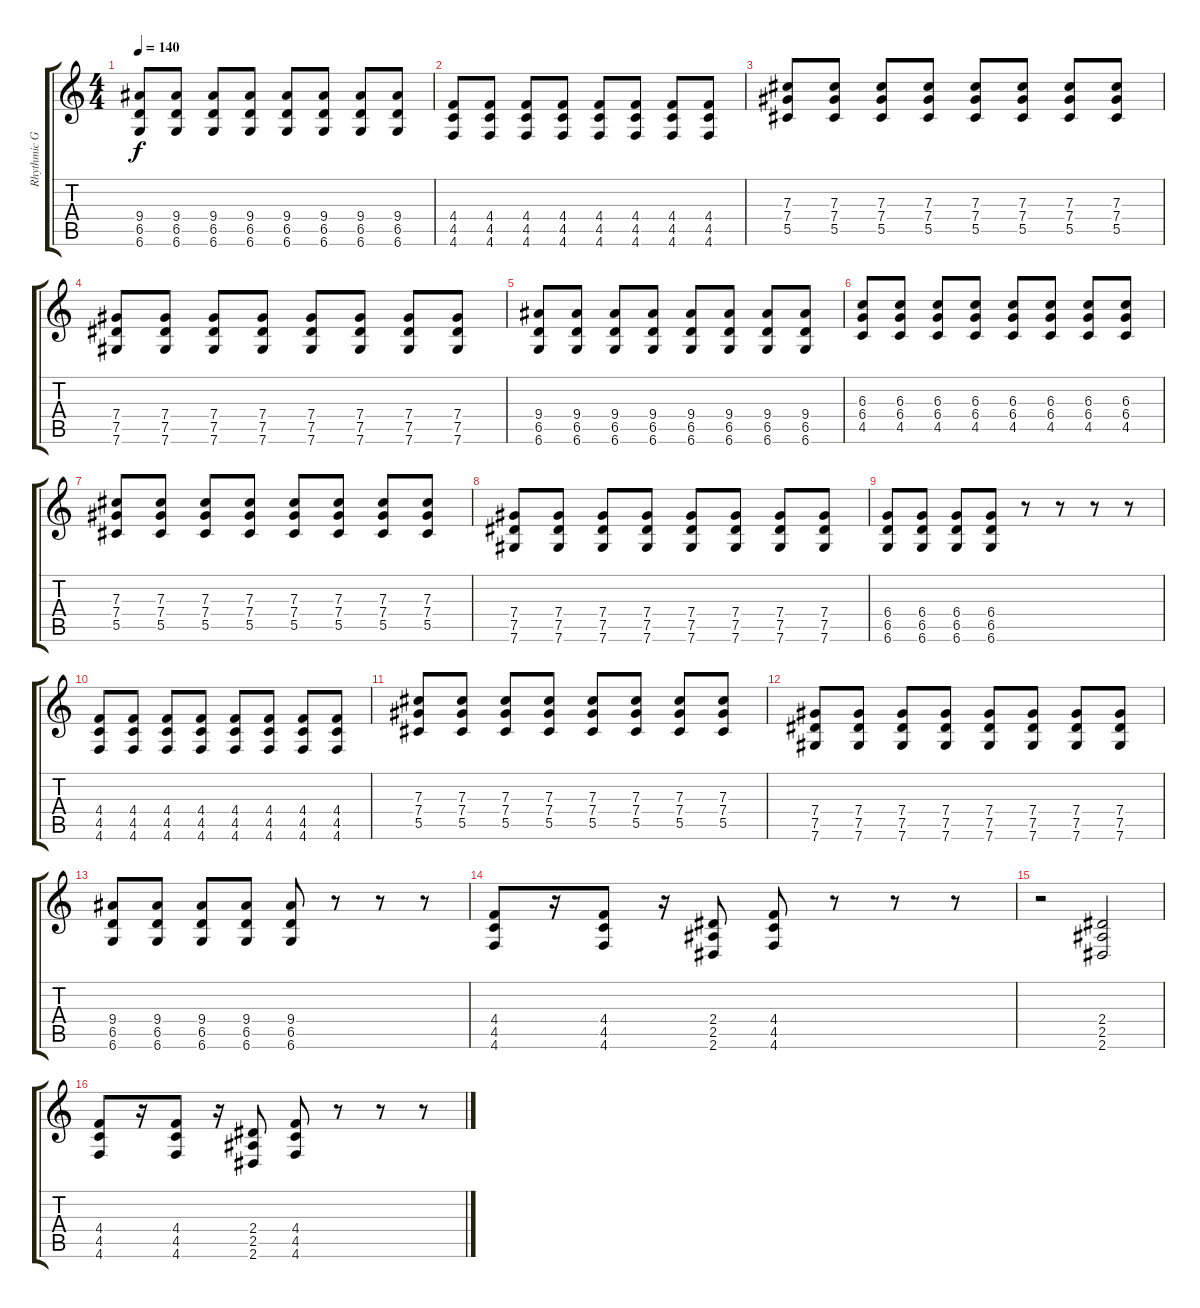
\track ("Rhythmic Guitar" "Rhythmic G") {instrument distortionguitar}
\staff {score tabs}
\tuning (Eb4 Bb3 Gb3 Db3 Ab2 Db2) {hide}
\ts (4 4)
\tempo 140
\clef g2
\ks c
(9.4 6.5 6.6).8{dy f} (9.4 6.5 6.6).8 (9.4 6.5 6.6).8 (9.4 6.5 6.6).8 (9.4 6.5 6.6).8 (9.4 6.5 6.6).8 (9.4 6.5 6.6).8 (9.4 6.5 6.6).8 |
(4.4 4.5 4.6).8 (4.4 4.5 4.6).8 (4.4 4.5 4.6).8 (4.4 4.5 4.6).8 (4.4 4.5 4.6).8 (4.4 4.5 4.6).8 (4.4 4.5 4.6).8 (4.4 4.5 4.6).8 |
(7.3 7.4 5.5).8 (7.3 7.4 5.5).8 (7.3 7.4 5.5).8 (7.3 7.4 5.5).8 (7.3 7.4 5.5).8 (7.3 7.4 5.5).8 (7.3 7.4 5.5).8 (7.3 7.4 5.5).8 |
(7.4 7.5 7.6).8 (7.4 7.5 7.6).8 (7.4 7.5 7.6).8 (7.4 7.5 7.6).8 (7.4 7.5 7.6).8 (7.4 7.5 7.6).8 (7.4 7.5 7.6).8 (7.4 7.5 7.6).8 |
(9.4 6.5 6.6).8 (9.4 6.5 6.6).8 (9.4 6.5 6.6).8 (9.4 6.5 6.6).8 (9.4 6.5 6.6).8 (9.4 6.5 6.6).8 (9.4 6.5 6.6).8 (9.4 6.5 6.6).8 |
(6.3 6.4 4.5).8 (6.3 6.4 4.5).8 (6.3 6.4 4.5).8 (6.3 6.4 4.5).8 (6.3 6.4 4.5).8 (6.3 6.4 4.5).8 (6.3 6.4 4.5).8 (6.3 6.4 4.5).8 |
(7.3 7.4 5.5).8 (7.3 7.4 5.5).8 (7.3 7.4 5.5).8 (7.3 7.4 5.5).8 (7.3 7.4 5.5).8 (7.3 7.4 5.5).8 (7.3 7.4 5.5).8 (7.3 7.4 5.5).8 |
(7.4 7.5 7.6).8 (7.4 7.5 7.6).8 (7.4 7.5 7.6).8 (7.4 7.5 7.6).8 (7.4 7.5 7.6).8 (7.4 7.5 7.6).8 (7.4 7.5 7.6).8 (7.4 7.5 7.6).8 |
(6.4 6.5 6.6).8 (6.4 6.5 6.6).8 (6.4 6.5 6.6).8 (6.4 6.5 6.6).8 r.8 r.8 r.8 r.8 |
(4.4 4.5 4.6).8 (4.4 4.5 4.6).8 (4.4 4.5 4.6).8 (4.4 4.5 4.6).8 (4.4 4.5 4.6).8 (4.4 4.5 4.6).8 (4.4 4.5 4.6).8 (4.4 4.5 4.6).8 |
(7.3 7.4 5.5).8 (7.3 7.4 5.5).8 (7.3 7.4 5.5).8 (7.3 7.4 5.5).8 (7.3 7.4 5.5).8 (7.3 7.4 5.5).8 (7.3 7.4 5.5).8 (7.3 7.4 5.5).8 |
(7.4 7.5 7.6).8 (7.4 7.5 7.6).8 (7.4 7.5 7.6).8 (7.4 7.5 7.6).8 (7.4 7.5 7.6).8 (7.4 7.5 7.6).8 (7.4 7.5 7.6).8 (7.4 7.5 7.6).8 |
(9.4 6.5 6.6).8 (9.4 6.5 6.6).8 (9.4 6.5 6.6).8 (9.4 6.5 6.6).8 (9.4 6.5 6.6).8 r.8 r.8 r.8 |
(4.4 4.5 4.6).8 r.16 (4.4 4.5 4.6).8 r.16 (2.4 2.5 2.6).8 (4.4 4.5 4.6).8 r.8 r.8 r.8 |
r.2 (2.4 2.5 2.6).2 |
(4.4 4.5 4.6).8 r.16 (4.4 4.5 4.6).8 r.16 (2.4 2.5 2.6).8 (4.4 4.5 4.6).8 r.8 r.8 r.8
